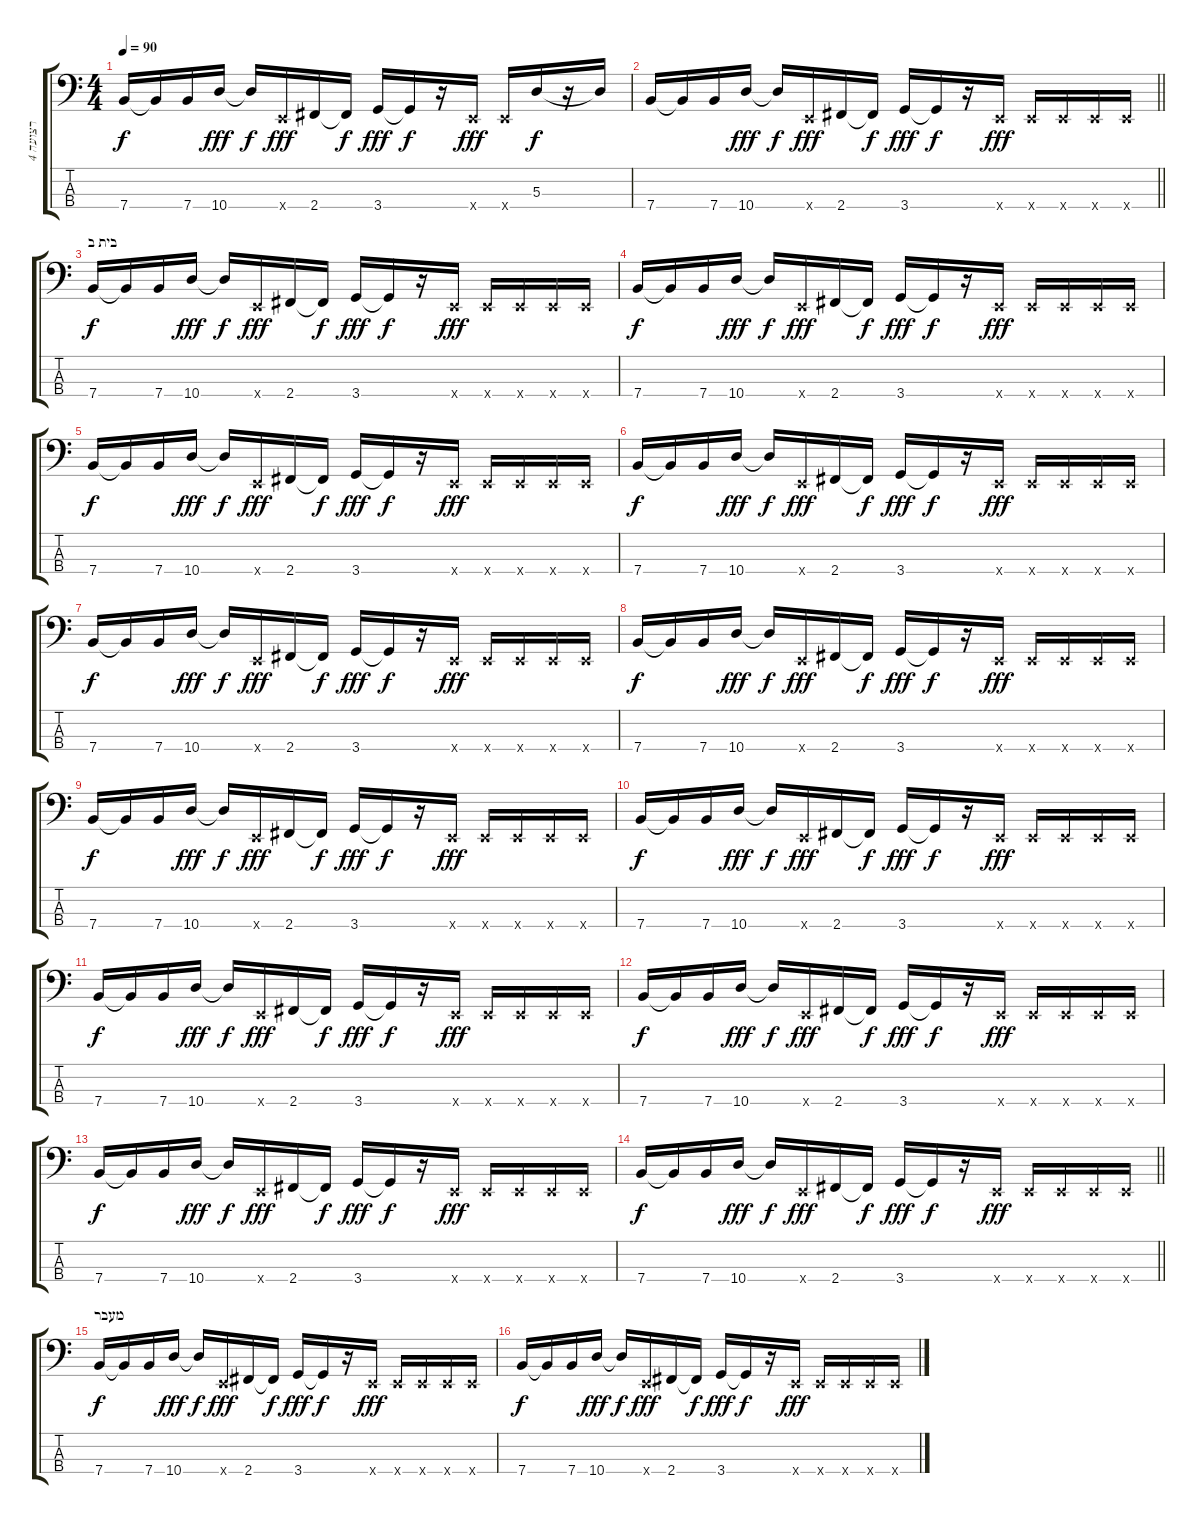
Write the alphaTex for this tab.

\track ("רצועה 4" "רצועה 4") {instrument electricbassfinger}
\staff {score tabs}
\tuning (G2 D2 A1 E1) {hide}
\ts (4 4)
\tempo 90
\clef f4
\ks c
7.4.16{dy f} 7.4{t}.16 7.4.16 10.4.16{dy fff} 10.4{t}.16{dy f} 0.4{x}.16{dy fff} 2.4.16 2.4{t}.16{dy f} 3.4.16{dy fff} 3.4{t}.16{dy f} r.16 0.4{x}.16{dy fff} 0.4{x}.16 5.3.16{dy f} r.16 5.3{t}.16 |
\barLineRight lightlight
7.4.16 7.4{t}.16 7.4.16 10.4.16{dy fff} 10.4{t}.16{dy f} 0.4{x}.16{dy fff} 2.4.16 2.4{t}.16{dy f} 3.4.16{dy fff} 3.4{t}.16{dy f} r.16 0.4{x}.16{dy fff} 0.4{x}.16 0.4{x}.16 0.4{x}.16 0.4{x}.16 |
\section ("" "בית ב")
7.4.16{dy f} 7.4{t}.16 7.4.16 10.4.16{dy fff} 10.4{t}.16{dy f} 0.4{x}.16{dy fff} 2.4.16 2.4{t}.16{dy f} 3.4.16{dy fff} 3.4{t}.16{dy f} r.16 0.4{x}.16{dy fff} 0.4{x}.16 0.4{x}.16 0.4{x}.16 0.4{x}.16 |
7.4.16{dy f} 7.4{t}.16 7.4.16 10.4.16{dy fff} 10.4{t}.16{dy f} 0.4{x}.16{dy fff} 2.4.16 2.4{t}.16{dy f} 3.4.16{dy fff} 3.4{t}.16{dy f} r.16 0.4{x}.16{dy fff} 0.4{x}.16 0.4{x}.16 0.4{x}.16 0.4{x}.16 |
7.4.16{dy f} 7.4{t}.16 7.4.16 10.4.16{dy fff} 10.4{t}.16{dy f} 0.4{x}.16{dy fff} 2.4.16 2.4{t}.16{dy f} 3.4.16{dy fff} 3.4{t}.16{dy f} r.16 0.4{x}.16{dy fff} 0.4{x}.16 0.4{x}.16 0.4{x}.16 0.4{x}.16 |
7.4.16{dy f} 7.4{t}.16 7.4.16 10.4.16{dy fff} 10.4{t}.16{dy f} 0.4{x}.16{dy fff} 2.4.16 2.4{t}.16{dy f} 3.4.16{dy fff} 3.4{t}.16{dy f} r.16 0.4{x}.16{dy fff} 0.4{x}.16 0.4{x}.16 0.4{x}.16 0.4{x}.16 |
7.4.16{dy f} 7.4{t}.16 7.4.16 10.4.16{dy fff} 10.4{t}.16{dy f} 0.4{x}.16{dy fff} 2.4.16 2.4{t}.16{dy f} 3.4.16{dy fff} 3.4{t}.16{dy f} r.16 0.4{x}.16{dy fff} 0.4{x}.16 0.4{x}.16 0.4{x}.16 0.4{x}.16 |
7.4.16{dy f} 7.4{t}.16 7.4.16 10.4.16{dy fff} 10.4{t}.16{dy f} 0.4{x}.16{dy fff} 2.4.16 2.4{t}.16{dy f} 3.4.16{dy fff} 3.4{t}.16{dy f} r.16 0.4{x}.16{dy fff} 0.4{x}.16 0.4{x}.16 0.4{x}.16 0.4{x}.16 |
7.4.16{dy f} 7.4{t}.16 7.4.16 10.4.16{dy fff} 10.4{t}.16{dy f} 0.4{x}.16{dy fff} 2.4.16 2.4{t}.16{dy f} 3.4.16{dy fff} 3.4{t}.16{dy f} r.16 0.4{x}.16{dy fff} 0.4{x}.16 0.4{x}.16 0.4{x}.16 0.4{x}.16 |
7.4.16{dy f} 7.4{t}.16 7.4.16 10.4.16{dy fff} 10.4{t}.16{dy f} 0.4{x}.16{dy fff} 2.4.16 2.4{t}.16{dy f} 3.4.16{dy fff} 3.4{t}.16{dy f} r.16 0.4{x}.16{dy fff} 0.4{x}.16 0.4{x}.16 0.4{x}.16 0.4{x}.16 |
7.4.16{dy f} 7.4{t}.16 7.4.16 10.4.16{dy fff} 10.4{t}.16{dy f} 0.4{x}.16{dy fff} 2.4.16 2.4{t}.16{dy f} 3.4.16{dy fff} 3.4{t}.16{dy f} r.16 0.4{x}.16{dy fff} 0.4{x}.16 0.4{x}.16 0.4{x}.16 0.4{x}.16 |
7.4.16{dy f} 7.4{t}.16 7.4.16 10.4.16{dy fff} 10.4{t}.16{dy f} 0.4{x}.16{dy fff} 2.4.16 2.4{t}.16{dy f} 3.4.16{dy fff} 3.4{t}.16{dy f} r.16 0.4{x}.16{dy fff} 0.4{x}.16 0.4{x}.16 0.4{x}.16 0.4{x}.16 |
7.4.16{dy f} 7.4{t}.16 7.4.16 10.4.16{dy fff} 10.4{t}.16{dy f} 0.4{x}.16{dy fff} 2.4.16 2.4{t}.16{dy f} 3.4.16{dy fff} 3.4{t}.16{dy f} r.16 0.4{x}.16{dy fff} 0.4{x}.16 0.4{x}.16 0.4{x}.16 0.4{x}.16 |
\barLineRight lightlight
7.4.16{dy f} 7.4{t}.16 7.4.16 10.4.16{dy fff} 10.4{t}.16{dy f} 0.4{x}.16{dy fff} 2.4.16 2.4{t}.16{dy f} 3.4.16{dy fff} 3.4{t}.16{dy f} r.16 0.4{x}.16{dy fff} 0.4{x}.16 0.4{x}.16 0.4{x}.16 0.4{x}.16 |
\section ("" "מעבר")
7.4.16{dy f} 7.4{t}.16 7.4.16 10.4.16{dy fff} 10.4{t}.16{dy f} 0.4{x}.16{dy fff} 2.4.16 2.4{t}.16{dy f} 3.4.16{dy fff} 3.4{t}.16{dy f} r.16 0.4{x}.16{dy fff} 0.4{x}.16 0.4{x}.16 0.4{x}.16 0.4{x}.16 |
7.4.16{dy f} 7.4{t}.16 7.4.16 10.4.16{dy fff} 10.4{t}.16{dy f} 0.4{x}.16{dy fff} 2.4.16 2.4{t}.16{dy f} 3.4.16{dy fff} 3.4{t}.16{dy f} r.16 0.4{x}.16{dy fff} 0.4{x}.16 0.4{x}.16 0.4{x}.16 0.4{x}.16
